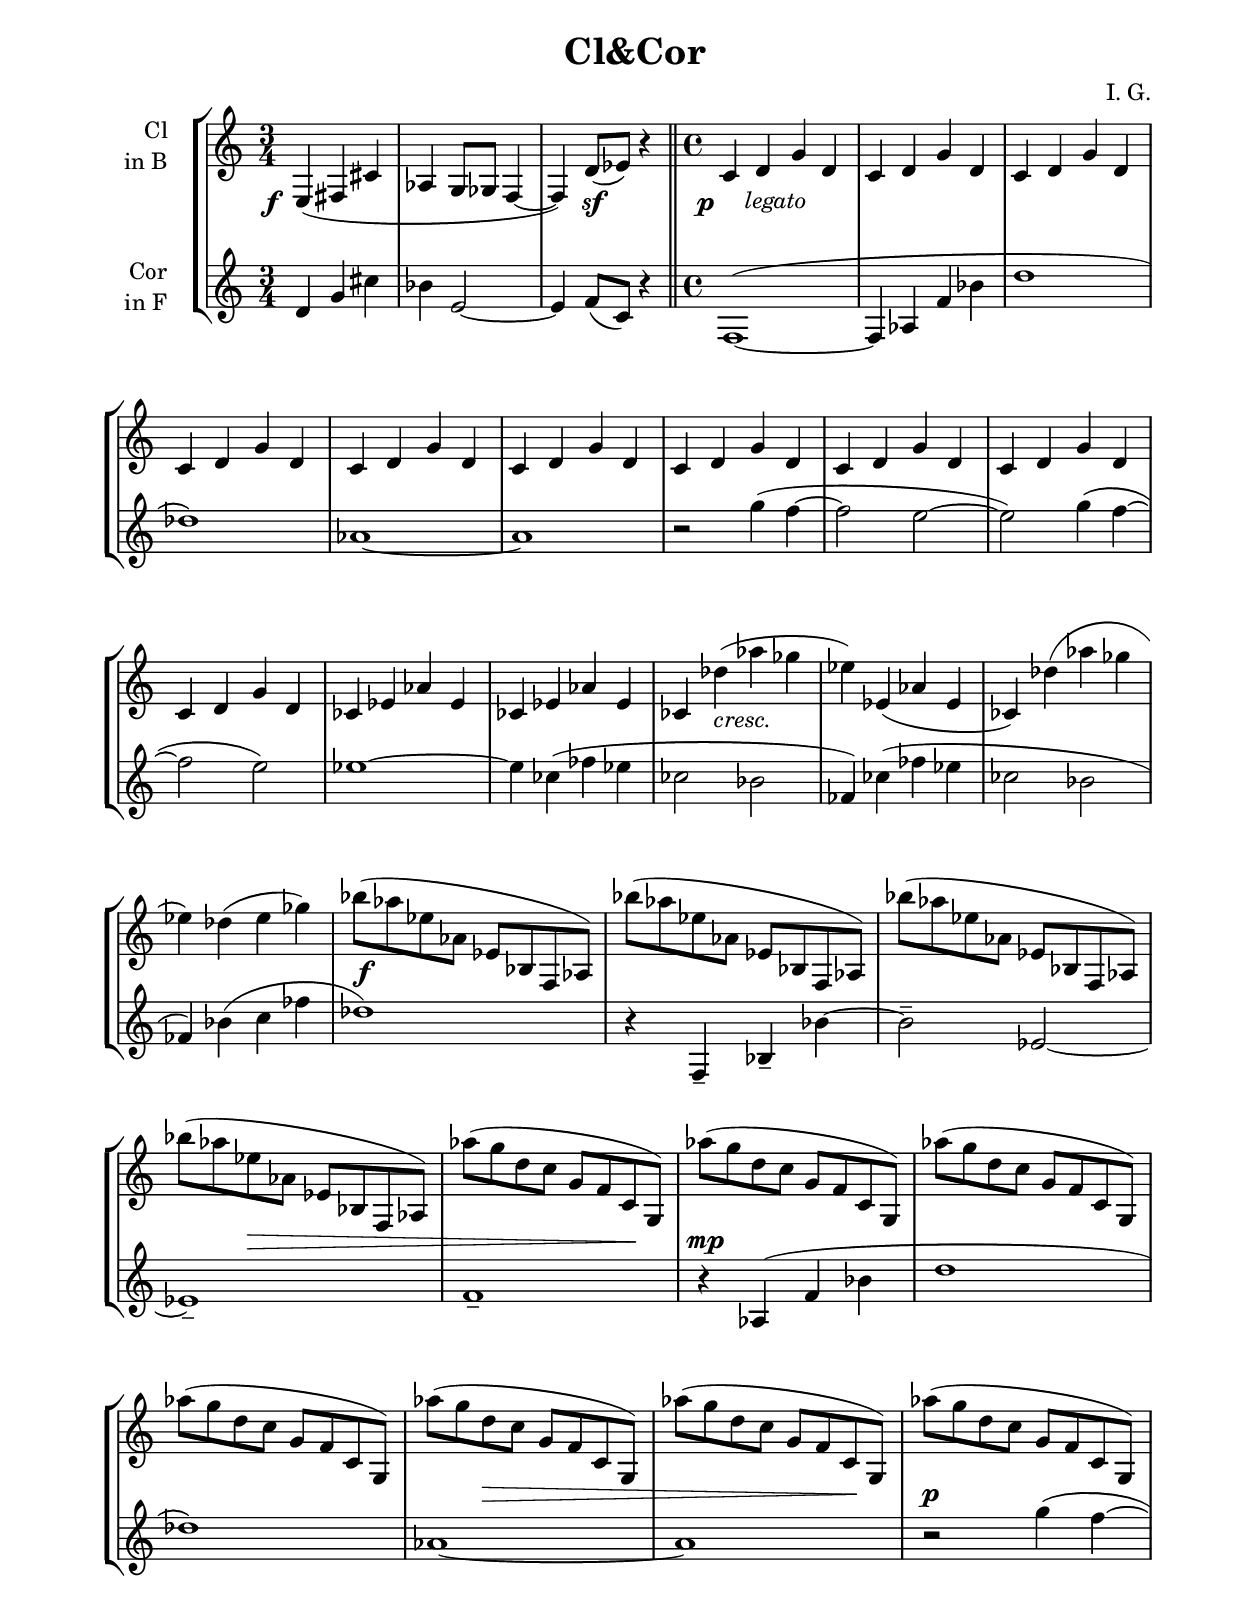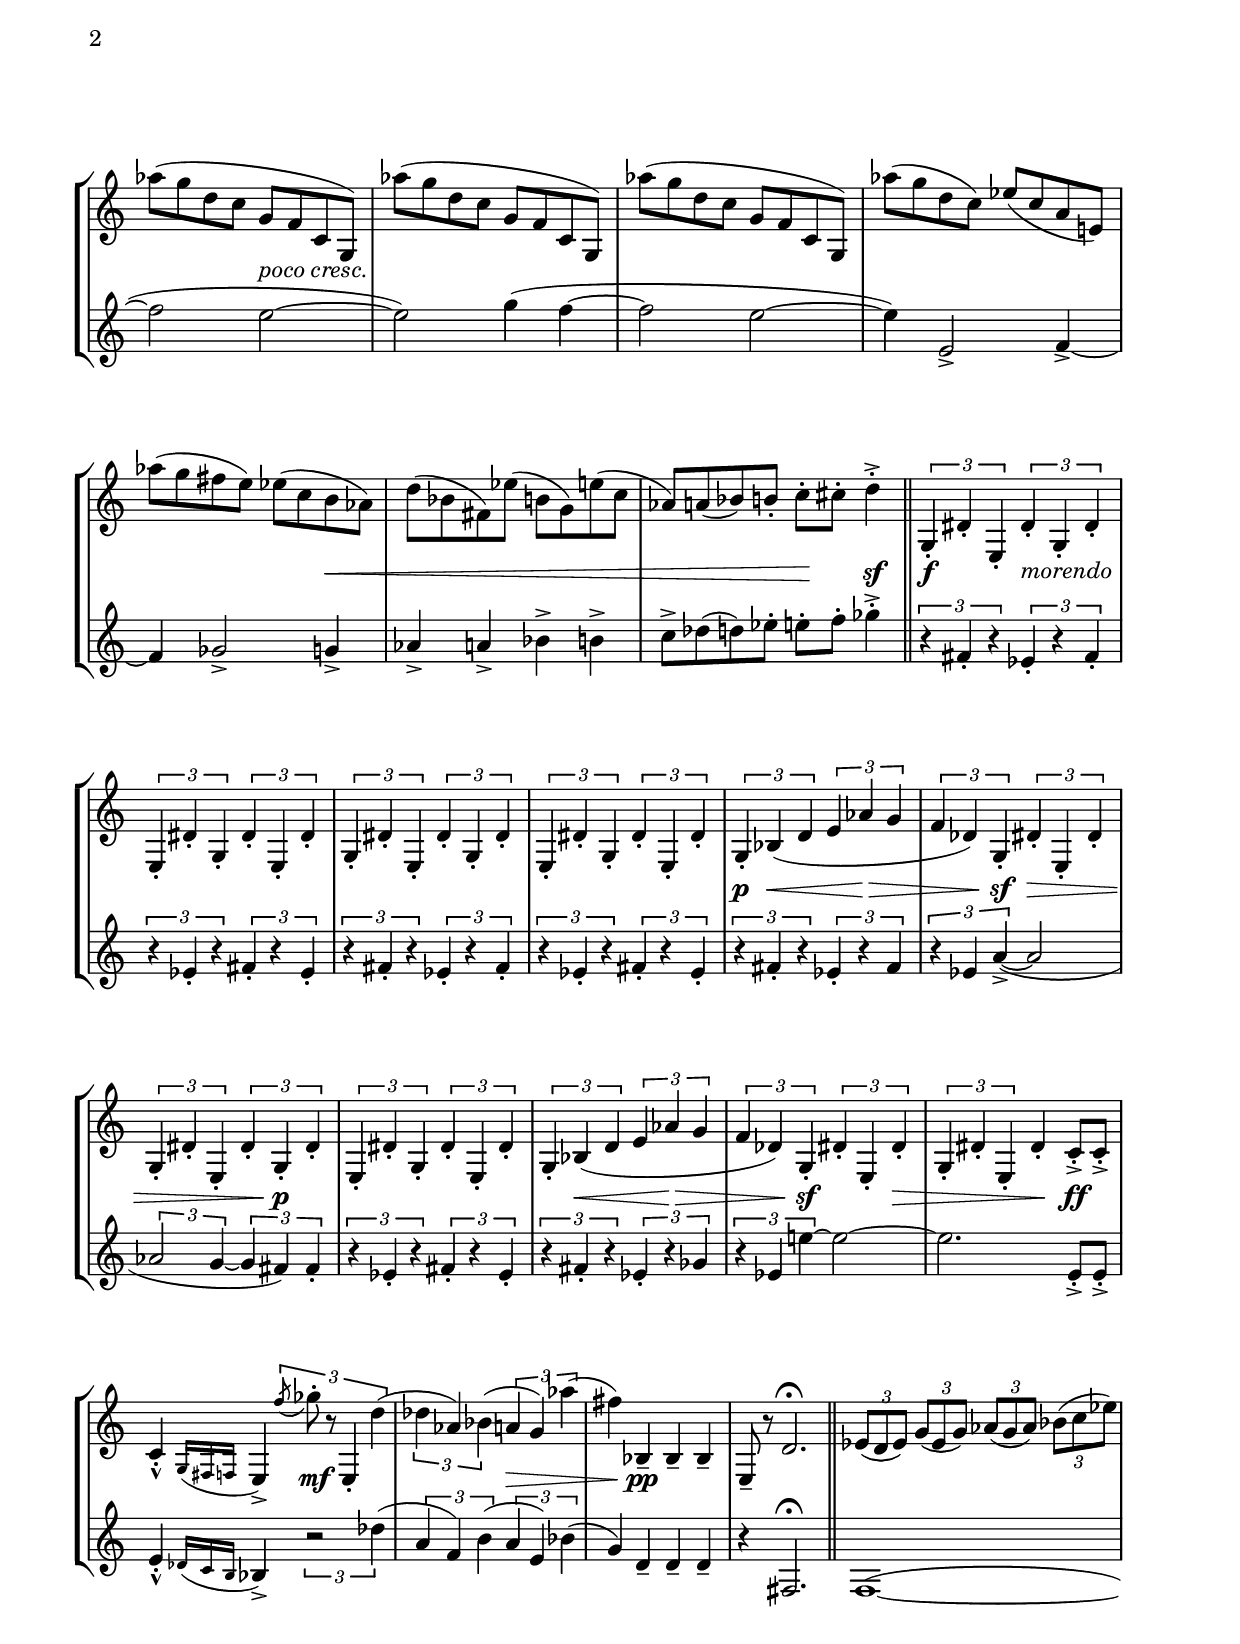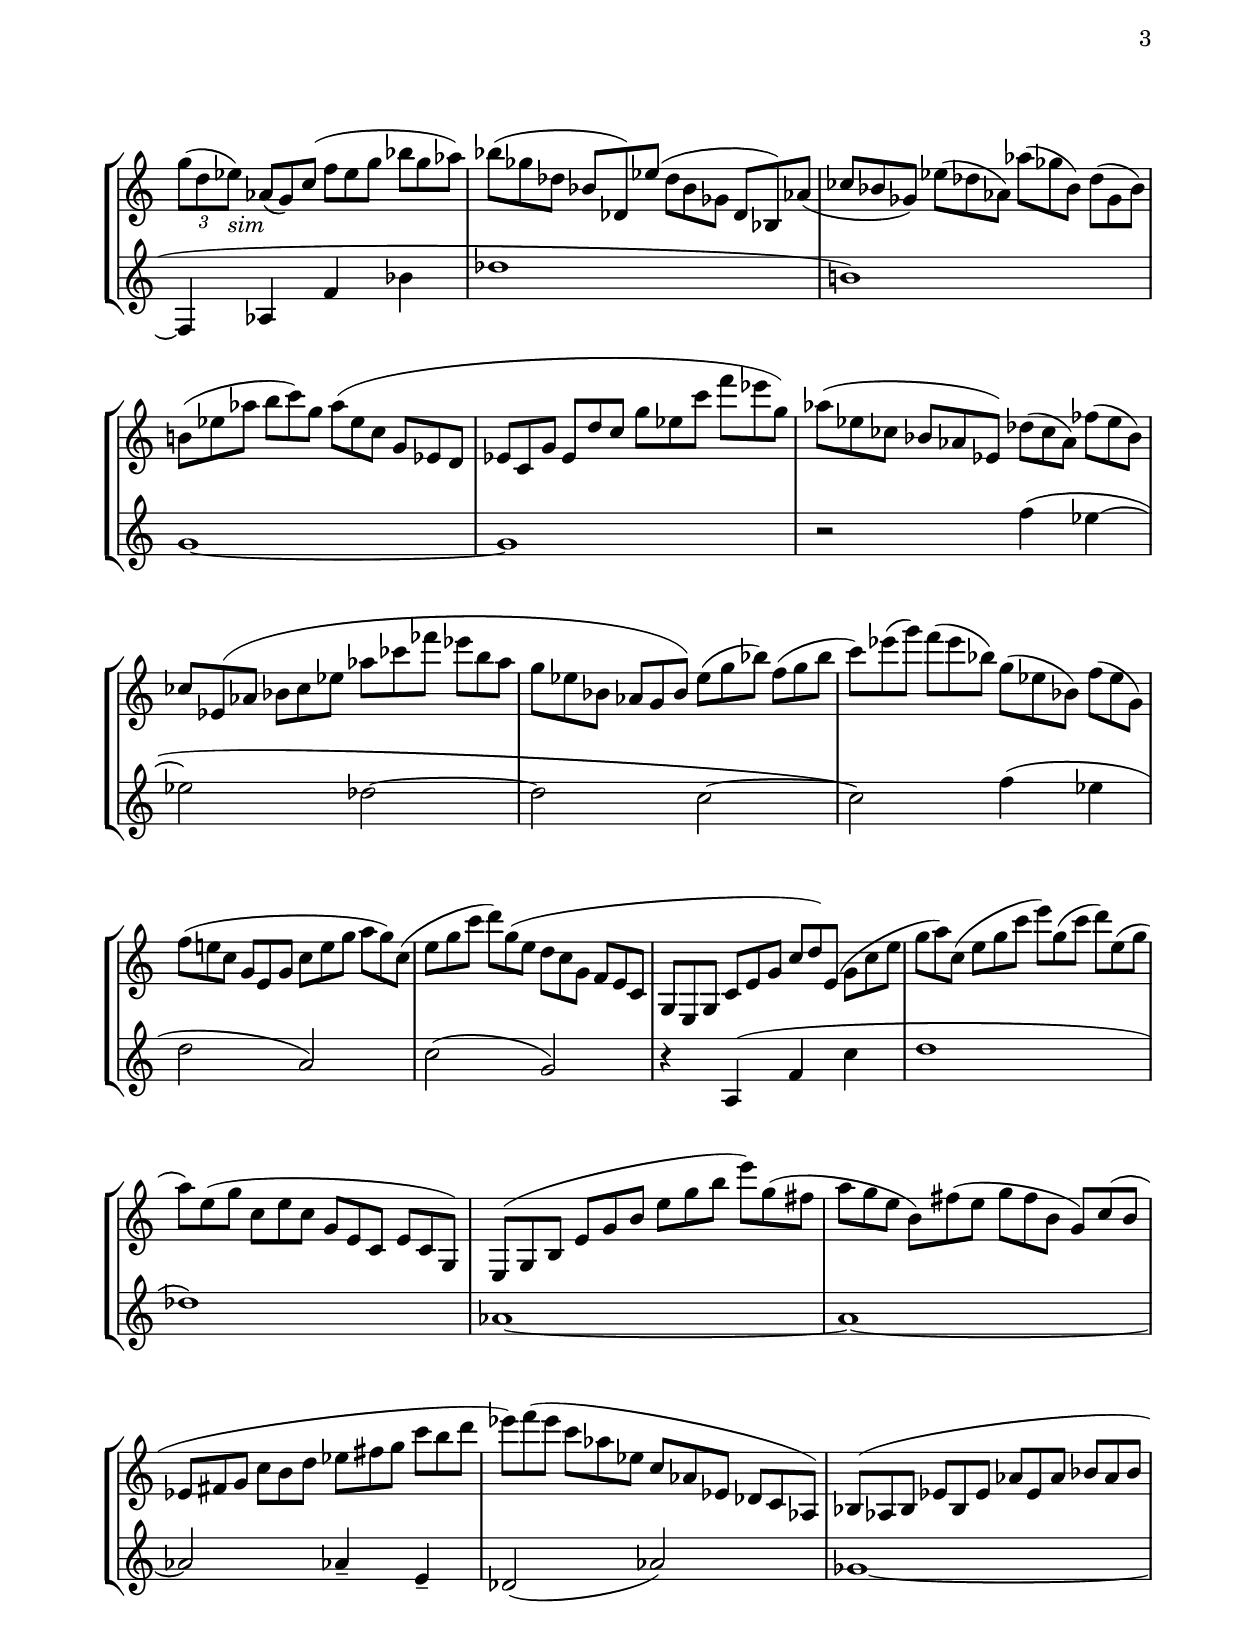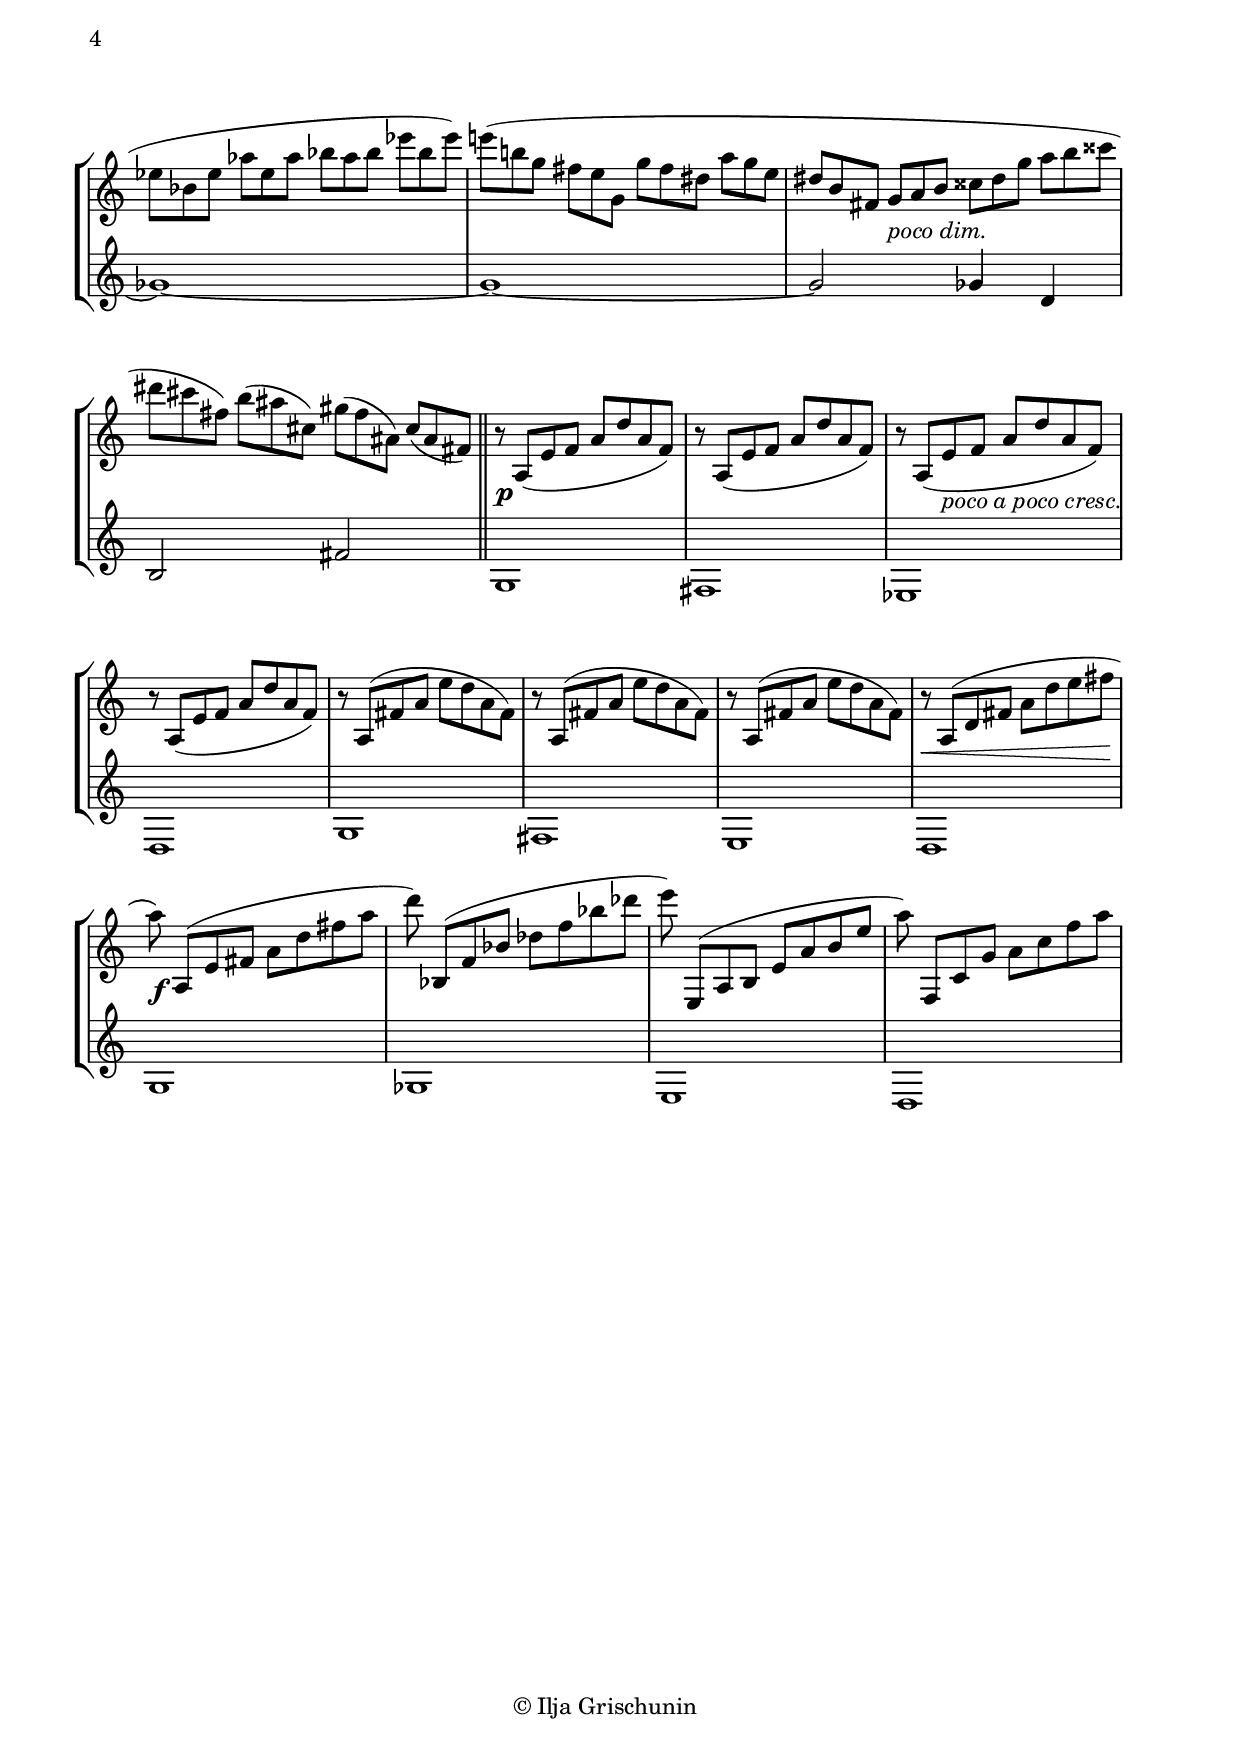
\version "2.19.15"
%\version "2.18.0"

\language "deutsch"

\header {
  title = "Cl&Cor"
  composer = "I. G."
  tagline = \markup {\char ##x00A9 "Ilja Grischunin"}
}

\paper {
  #(set-paper-size "a4")
  top-system-spacing.basic-distance = #25
  top-markup-spacing.basic-distance = #8
  markup-system-spacing.basic-distance = #10
  system-system-spacing.basic-distance = #20
  last-bottom-spacing.basic-distance = #25

  two-sided = ##t
  inner-margin = 20
  outer-margin = 15
}

\layout {
  \context {
    \Score
    \remove "Bar_number_engraver"
  }
}

\version "2.19.15"

\language "deutsch"

clarinetMusic = \relative {
  \time 3/4
  %\key c \minor
  d4( e h' ges f8 fes es4~ es) c'8( des) r4
  \bar "||"
  \time 4/4
  %\key b \minor
  \repeat unfold 10 {b4 c f c}
  \repeat unfold 2 {heses des ges des}
  heses ces'( ges' fes des) des,( ges des
  heses) ces'( ges' fes des) ces( des fes)
  \repeat unfold 4 {as8( ges des ges, des as es ges)}
  \repeat unfold 10 {ges''8( f c b f es b f)}
  ges''8( f c b) des( b g d!) ges'( f e d) des( b a ges) c( as e) des'( a f) d'( b
  ges) g( as) a-. b-. h-. c4-.->
  \bar "||"
  %\key b \major
  \tuplet 3/2 2 {
    \repeat unfold 6 {f,,4-. cis'-. d,-. cis'-.}
    f,-. as( c d ges f es ces)
    \repeat unfold 4 {f,4-. cis'-. d,-. cis'-.}
    f,-. as( c d ges f es ces)
    f,4-. cis'-. d,-. cis'-. f,4-. cis'-. d,-.
  }
  cis'4-. b8-.-> b-.-> b4-.-^ \acciaccatura {f16 e es} d4->
  \once\override TupletBracket.direction = #UP
  \tuplet 3/2 2 {\acciaccatura es''8 fes8-. r d,,4-. c''( ces ges) as( g f) ges'(}
  e4) as,,-- as-- as-- d,8-- r c'2.\fermata
  \bar "||"
  %\key b \minor
  \tuplet 3/2 4 {
    des8( c des) f( des f) ges( f ges) as( b des)
    f( c des)-\markup {\italic sim}
    \override TupletNumber.transparent = ##t
    ges,( f) b( es des f as f ges)
    as( fes ces as ces,) des'( ces  as fes ces as)  ges'(
    heses as fes) des'( ces ges) ges'( fes as,) ces( fes, as)
    a!( des ges a b) f ges( des b f des c
    des b f' des c' b f' des b' es des f,)
    ges( des heses as ges des) ces'( heses ges) eses'( des as)
    heses des,( ges as heses des ges heses eses des a ges
    f des as ges f as) des( f as) es( f as
    b) des( f) es( des as) f( des as) es'( des f,)
  }
  %\key b \major
  \tuplet 3/2 4 {
    es'( d! b f d f b d f g f) b,(
    d f b c) f,( d c b f es d b
    f d f b d f b c) d,( f b d
    f g) b,( d f b d) f,( b c) d,( f
    g) d( f b, d b f d b d b f)
    d( f a d f a d f a d) f,( e    
  }
  %\key d \minor
  \tuplet 3/2 4 {
    g f d a) e'( d f e a, f) b( a
    des, e f b a c des e f b a c
  }
  %\key b \minor
  \tuplet 3/2 4 {
    des) es( des b ges des b ges des ces b ges)
    as( ges as des as des ges des ges as ges as
    des as des ges des ges as ges as des as des)
  }
  %\key d \minor
  \tuplet 3/2 4 {
    d!( a! f e d f, f' e cis g' f d
    cis a e f g a his cis f g a his
  }
  %\key a \major
  \tuplet 3/2 4 {
    cis h e,) a( gis h,) fis'( e gis,)  h( gis e)
  }
  \bar "||"
  %\key b \major
  \repeat unfold 4 {r8 g,( d' es g c g es)}
  %\key f \major
  \repeat unfold 3 {r8 g,( e' g d' c g e)}
  r8 g,( c e g c d e g)\noBeam g,,( d' e g c e g
  c)\noBeam as,,( es' as  ces es as ces
  d)\noBeam d,,,( g a d g a d g)\noBeam es,, b' f' g b es g
}

\version "2.19.15"

\language "deutsch"

dynamic = {
  \once\override DynamicText.extra-offset = #'(-3 . 3)
  s2.\f s s4 
  \once\override DynamicText.extra-offset = #'(0 . 3)
  s2\sf
  \once\override DynamicText.extra-offset = #'(-2.5 . 3)
  s4\p
  \once\override TextScript.extra-offset = #'(-1 . 4.5)
  s2.-\markup {legato} s1*11 s4 s2.-\markup {cresc.} s1*3
  s1*3\f s4 s2.\> s s4\! s1*3\mp s4 s2.\> s s4\! s1\p
  s2 s-\markup {poco cresc.} s1*3 s2. s4\< s1 s2 s4\! s\sf
  s2\f
  \once\override TextScript.extra-offset = #'(0 . 1.5)
  s-\markup {morendo} s1*3
  \tuplet 3/2 2 {s4\p s2.\< s2\> s s4\sf} s2\> s
  \tuplet 3/2 2 {s4 s2\p} s1
  \tuplet 3/2 2 {s4 s2.\< s2\> s s4\sf s2 s4\>}
  s2 s4\! s\ff s2 s\mf s s\> s4 s2.\pp s1
  s1*22 s4 s2.-\markup {poco dim.} s1 s\p s s4
  s2.-\markup {poco a poco cresc.} s1*4 s1\< s\f
}

\version "2.19.15"

\language "deutsch"

cornoMusic = \relative {
  \time 3/4
  %\key c \minor
  g4 c fis es a,2~ a4 b8( f) r4
  \bar "||"
  \time 4/4
  %\key b \minor
  b,1(~ b4 des b' es g1 ges) des~ des r2 c'4( b~ b2 a~ a) c4( b~
  b2 a) as1~ as4 fes( heses as
  fes2 es heses4) fes'( heses as
  fes2 es heses4) es( f heses ges1)
  r4 b,,-- es-- es'~ es2-- as,~ as1-- b--
  r4 des,( b' es g1 ges) des~ des
  r2 c'4( b~ b2 a~ a) c4( b~ b2 a~ a4) a,2-> b4->~ b ces2-> c4->
  des-> d-> es-> e-> f8-> ges( g) as-. a-. b-. ces4-.->
  \bar "||"
  %\key b \major
  \tuplet 3/2 2 {
    r4
    \repeat unfold 7 {h,4-. r as-. r}
    h r as d(~-> 
  }
  d2
  \tuplet 3/2 2 {
    des2 c4~ c h)
    \repeat unfold 3 {h4-. r as-. r}
    ces r as a'!~
  }
  a2~ a2. a,8-.-> a-.-> a4-.-^ \acciaccatura {ges16 f e} es4->
  \tuplet 3/2 2 {r2 ges'4( d b) e( d a) es'(}
  c4) g-- g-- g-- r h,2.\fermata
  \bar "||"
  %\key b \minor
  b1~( b4 des b' es ges1 e!) c~ c r2 b'4( as~ as2 ges~ ges f~
  f) b4( as  
  %\key b \major
  g2 d) f( c) r4 d,( b' f' g1 ges) des~
  %\key d \minor
  des~ des2 des4-- a--
  %\key b \minor
  ges2( des') ces1~ ces~ ces~ ces2 ces4 g
  %\key a \major
  e2 h'
  \bar "||"
  %\key b \major
  c,1 h as g
  %\key f \major
  c h a g c ces a g
}


\score {
  \new StaffGroup <<

    \new Staff \with {
      instrumentName = \markup {
        \right-column {
          "Cl"
          \line { "in B" }
        }
      }
    }
    \transpose b c'
    \clarinetMusic
    
    \new Dynamics {
      \dynamic
    }

    \new Staff \with {
      instrumentName = \markup {
        \right-column {
          "Cor"
          \line { "in F" }
        }
      }
    }
    %\removeWithTag #'Part
    \transpose f c'
    \cornoMusic
  >>
}
